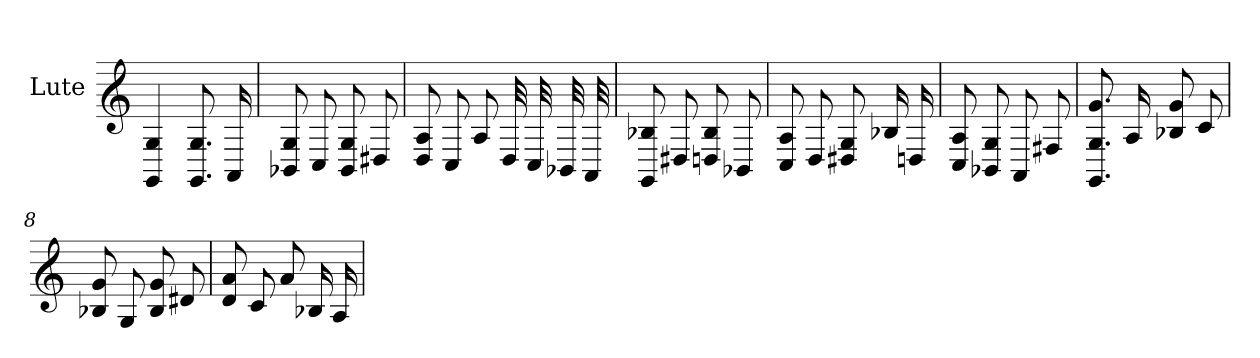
**kern
*part1
*staff1
*I"Lute
*I'Lute
*stria6
*
*k[]
=1
4GG 4G
8.GG 8.G
16AA
=2
8BB- 8G
8C
8BB- 8G
8D#
=3
8D 8A
8C
8A
32D
32C
32BB-
32AA
=4
8GG 8B-
8D#
8D 8B-
8BB-
=5
8C 8A
8D
8D# 8G
16B-
16D
=6
8C 8A
8BB- 8G
8AA
8F#
=7
8.GG 8.G 8.g
16A
8B- 8g
8c
=8
8B- 8g
8G
8B- 8g
8d#
=9
8d 8a
8c
8a
16B-
16A
=
*-
